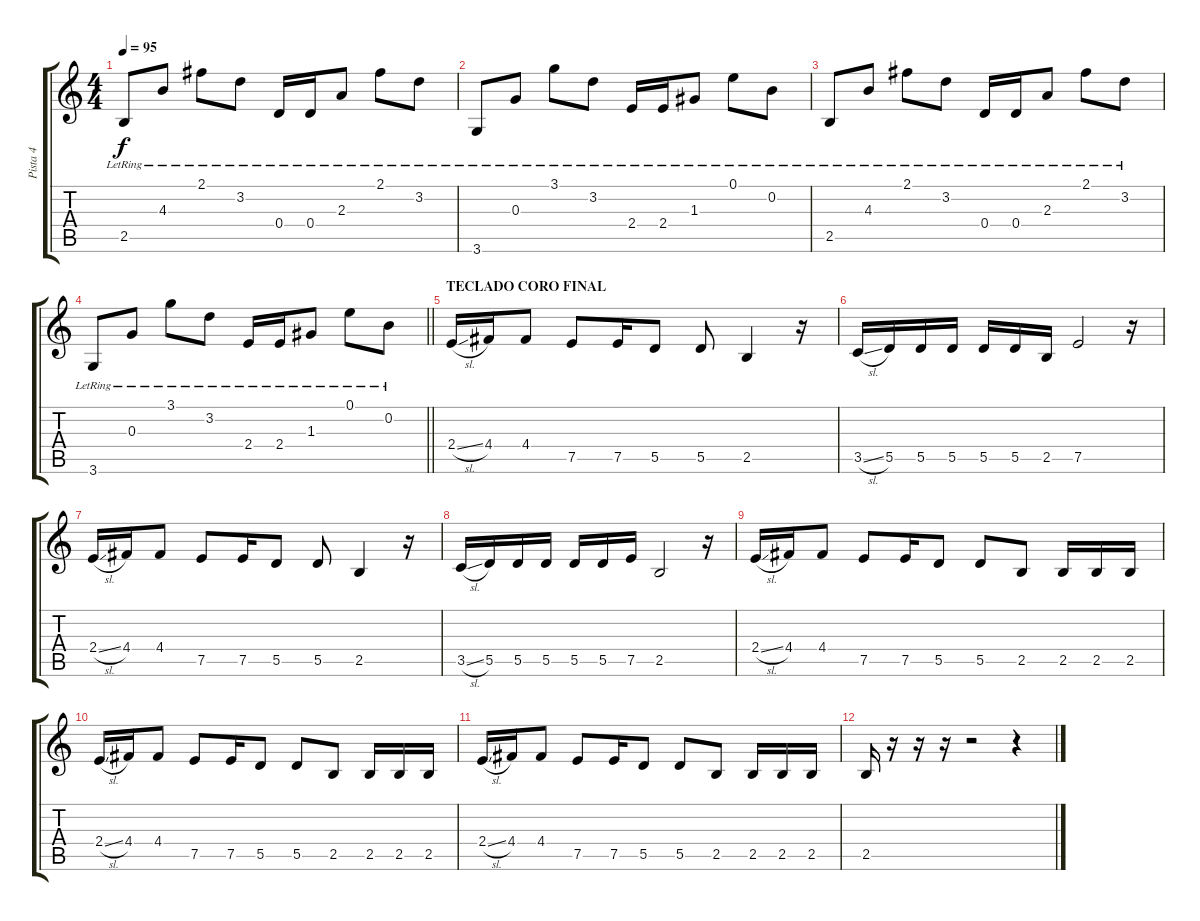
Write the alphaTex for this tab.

\track ("Pista 4" "Pista 4") {instrument electricguitarclean}
\staff {score tabs}
\tuning (E4 B3 G3 D3 A2 E2) {hide}
\ts (4 4)
\section ("" "")
\tempo 95
\clef g2
\ks c
2.5{lr}.8{dy f} 4.3{lr}.8 2.1{lr}.8 3.2{lr}.8 0.4{lr}.16 0.4{lr}.16 2.3{lr}.8 2.1{lr}.8 3.2{lr}.8 |
3.6{lr}.8 0.3{lr}.8 3.1{lr}.8 3.2{lr}.8 2.4{lr}.16 2.4{lr}.16 1.3{lr}.8 0.1{lr}.8 0.2{lr}.8 |
2.5{lr}.8 4.3{lr}.8 2.1{lr}.8 3.2{lr}.8 0.4{lr}.16 0.4{lr}.16 2.3{lr}.8 2.1{lr}.8 3.2{lr}.8 |
\barLineRight lightlight
3.6{lr}.8 0.3{lr}.8 3.1{lr}.8 3.2{lr}.8 2.4{lr}.16 2.4{lr}.16 1.3{lr}.8 0.1{lr}.8 0.2{lr}.8 |
\section ("" "TECLADO CORO FINAL")
2.4{sl}.16 4.4.16 4.4.8 7.5.8 7.5.16 5.5.8 5.5.8 2.5.4 r.16 |
3.5{sl}.16 5.5.16 5.5.16 5.5.16 5.5.16 5.5.16 2.5.16 7.5.2 r.16 |
2.4{sl}.16 4.4.16 4.4.8 7.5.8 7.5.16 5.5.8 5.5.8 2.5.4 r.16 |
3.5{sl}.16 5.5.16 5.5.16 5.5.16 5.5.16 5.5.16 7.5.16 2.5.2 r.16 |
2.4{sl}.16 4.4.16 4.4.8 7.5.8 7.5.16 5.5.8 5.5.8 2.5.8 2.5.16 2.5.16 2.5.16 |
2.4{sl}.16 4.4.16 4.4.8 7.5.8 7.5.16 5.5.8 5.5.8 2.5.8 2.5.16 2.5.16 2.5.16 |
2.4{sl}.16 4.4.16 4.4.8 7.5.8 7.5.16 5.5.8 5.5.8 2.5.8 2.5.16 2.5.16 2.5.16 |
2.5.16 r.16 r.16 r.16 r.2 r.4
